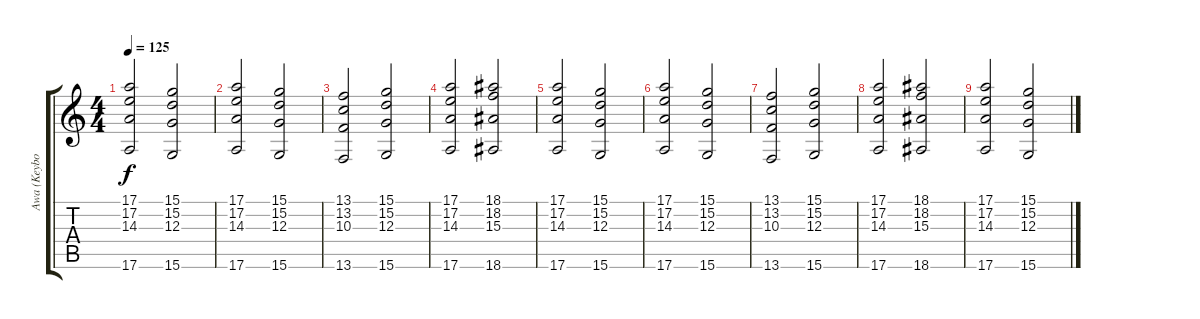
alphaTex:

\track ("Awa (Keybords 2)" "Awa (Keybo") {instrument stringensemble2}
\staff {score tabs}
\tuning (E4 B3 G3 D3 A2 E2) {hide}
\ts (4 4)
\tempo 125
\clef g2
\ks c
(17.1 17.2 14.3 17.6).2{dy f} (15.1 15.2 12.3 15.6).2 |
(17.1 17.2 14.3 17.6).2{instrument stringensemble2} (15.1 15.2 12.3 15.6).2 |
(13.1 13.2 10.3 13.6).2 (15.1 15.2 12.3 15.6).2 |
(17.1 17.2 14.3 17.6).2{instrument stringensemble1} (18.1 18.2 15.3 18.6).2 |
(17.1 17.2 14.3 17.6).2 (15.1 15.2 12.3 15.6).2 |
(17.1 17.2 14.3 17.6).2{instrument stringensemble2} (15.1 15.2 12.3 15.6).2 |
(13.1 13.2 10.3 13.6).2 (15.1 15.2 12.3 15.6).2 |
(17.1 17.2 14.3 17.6).2{instrument stringensemble1} (18.1 18.2 15.3 18.6).2 |
(17.1 17.2 14.3 17.6).2 (15.1 15.2 12.3 15.6).2
